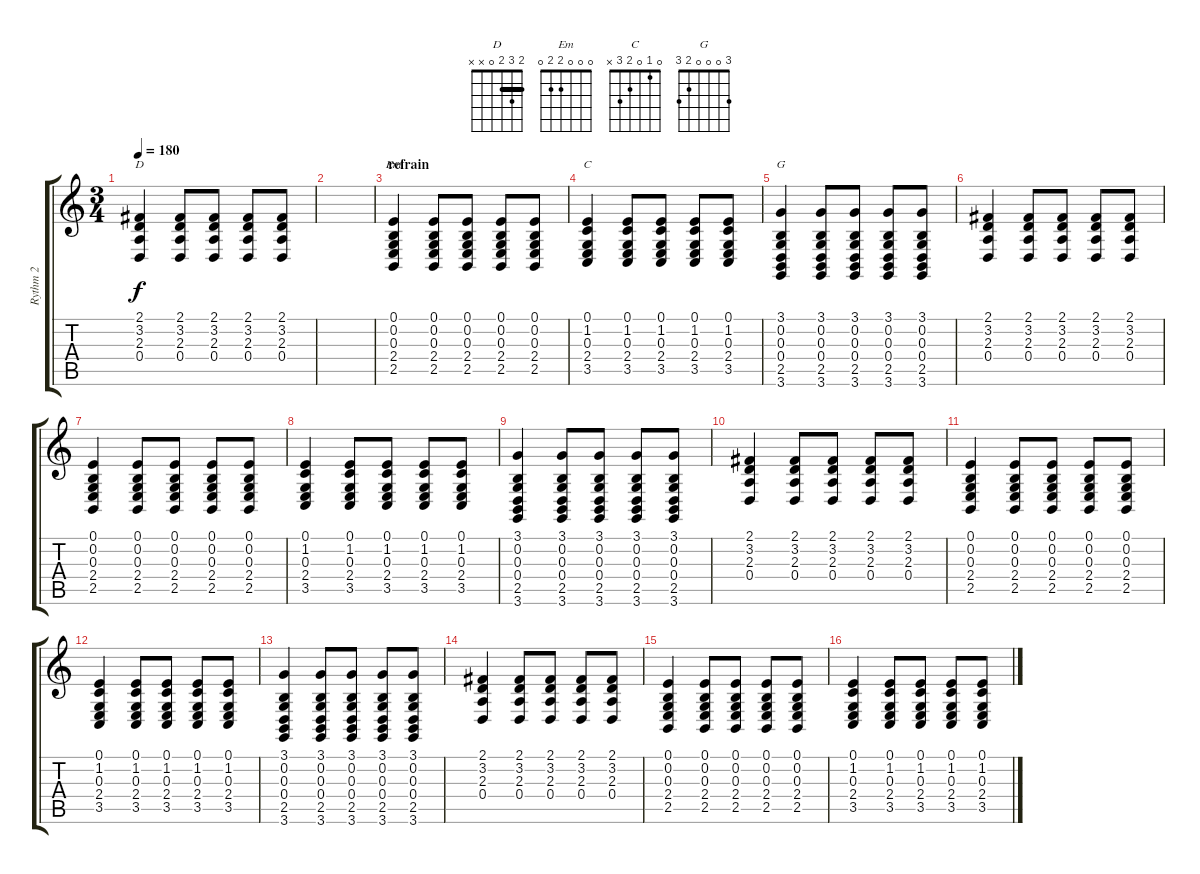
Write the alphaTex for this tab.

\track ("Rythm 2" "Rythm 2") {instrument lead3calliope}
\staff {score tabs}
\tuning (E4 B3 G3 D3 A2 E2) {hide}
\chord ("D" 2 3 2 0 x x) {barre 2}
\chord ("Em" 0 0 0 2 2 0)
\chord ("C" 0 1 0 2 3 x)
\chord ("G" 3 0 0 0 2 3)
\ts (3 4)
\tempo 180
\clef g2
\ks c
(2.1 3.2 2.3 0.4).4{ch "D" dy f} (2.1 3.2 2.3 0.4).8 (2.1 3.2 2.3 0.4).8 (2.1 3.2 2.3 0.4).8 (2.1 3.2 2.3 0.4).8 |
|
\section ("" "refrain")
(0.1 0.2 0.3 2.4 2.5).4{ch "Em"} (0.1 0.2 0.3 2.4 2.5).8 (0.1 0.2 0.3 2.4 2.5).8 (0.1 0.2 0.3 2.4 2.5).8 (0.1 0.2 0.3 2.4 2.5).8 |
(0.1 1.2 0.3 2.4 3.5).4{ch "C"} (0.1 1.2 0.3 2.4 3.5).8 (0.1 1.2 0.3 2.4 3.5).8 (0.1 1.2 0.3 2.4 3.5).8 (0.1 1.2 0.3 2.4 3.5).8 |
(3.1 0.2 0.3 0.4 2.5 3.6).4{ch "G"} (3.1 0.2 0.3 0.4 2.5 3.6).8 (3.1 0.2 0.3 0.4 2.5 3.6).8 (3.1 0.2 0.3 0.4 2.5 3.6).8 (3.1 0.2 0.3 0.4 2.5 3.6).8 |
(2.1 3.2 2.3 0.4).4 (2.1 3.2 2.3 0.4).8 (2.1 3.2 2.3 0.4).8 (2.1 3.2 2.3 0.4).8 (2.1 3.2 2.3 0.4).8 |
(0.1 0.2 0.3 2.4 2.5).4 (0.1 0.2 0.3 2.4 2.5).8 (0.1 0.2 0.3 2.4 2.5).8 (0.1 0.2 0.3 2.4 2.5).8 (0.1 0.2 0.3 2.4 2.5).8 |
(0.1 1.2 0.3 2.4 3.5).4 (0.1 1.2 0.3 2.4 3.5).8 (0.1 1.2 0.3 2.4 3.5).8 (0.1 1.2 0.3 2.4 3.5).8 (0.1 1.2 0.3 2.4 3.5).8 |
(3.1 0.2 0.3 0.4 2.5 3.6).4 (3.1 0.2 0.3 0.4 2.5 3.6).8 (3.1 0.2 0.3 0.4 2.5 3.6).8 (3.1 0.2 0.3 0.4 2.5 3.6).8 (3.1 0.2 0.3 0.4 2.5 3.6).8 |
(2.1 3.2 2.3 0.4).4 (2.1 3.2 2.3 0.4).8 (2.1 3.2 2.3 0.4).8 (2.1 3.2 2.3 0.4).8 (2.1 3.2 2.3 0.4).8 |
(0.1 0.2 0.3 2.4 2.5).4 (0.1 0.2 0.3 2.4 2.5).8 (0.1 0.2 0.3 2.4 2.5).8 (0.1 0.2 0.3 2.4 2.5).8 (0.1 0.2 0.3 2.4 2.5).8 |
(0.1 1.2 0.3 2.4 3.5).4 (0.1 1.2 0.3 2.4 3.5).8 (0.1 1.2 0.3 2.4 3.5).8 (0.1 1.2 0.3 2.4 3.5).8 (0.1 1.2 0.3 2.4 3.5).8 |
(3.1 0.2 0.3 0.4 2.5 3.6).4 (3.1 0.2 0.3 0.4 2.5 3.6).8 (3.1 0.2 0.3 0.4 2.5 3.6).8 (3.1 0.2 0.3 0.4 2.5 3.6).8 (3.1 0.2 0.3 0.4 2.5 3.6).8 |
(2.1 3.2 2.3 0.4).4 (2.1 3.2 2.3 0.4).8 (2.1 3.2 2.3 0.4).8 (2.1 3.2 2.3 0.4).8 (2.1 3.2 2.3 0.4).8 |
(0.1 0.2 0.3 2.4 2.5).4 (0.1 0.2 0.3 2.4 2.5).8 (0.1 0.2 0.3 2.4 2.5).8 (0.1 0.2 0.3 2.4 2.5).8 (0.1 0.2 0.3 2.4 2.5).8 |
(0.1 1.2 0.3 2.4 3.5).4 (0.1 1.2 0.3 2.4 3.5).8 (0.1 1.2 0.3 2.4 3.5).8 (0.1 1.2 0.3 2.4 3.5).8 (0.1 1.2 0.3 2.4 3.5).8
